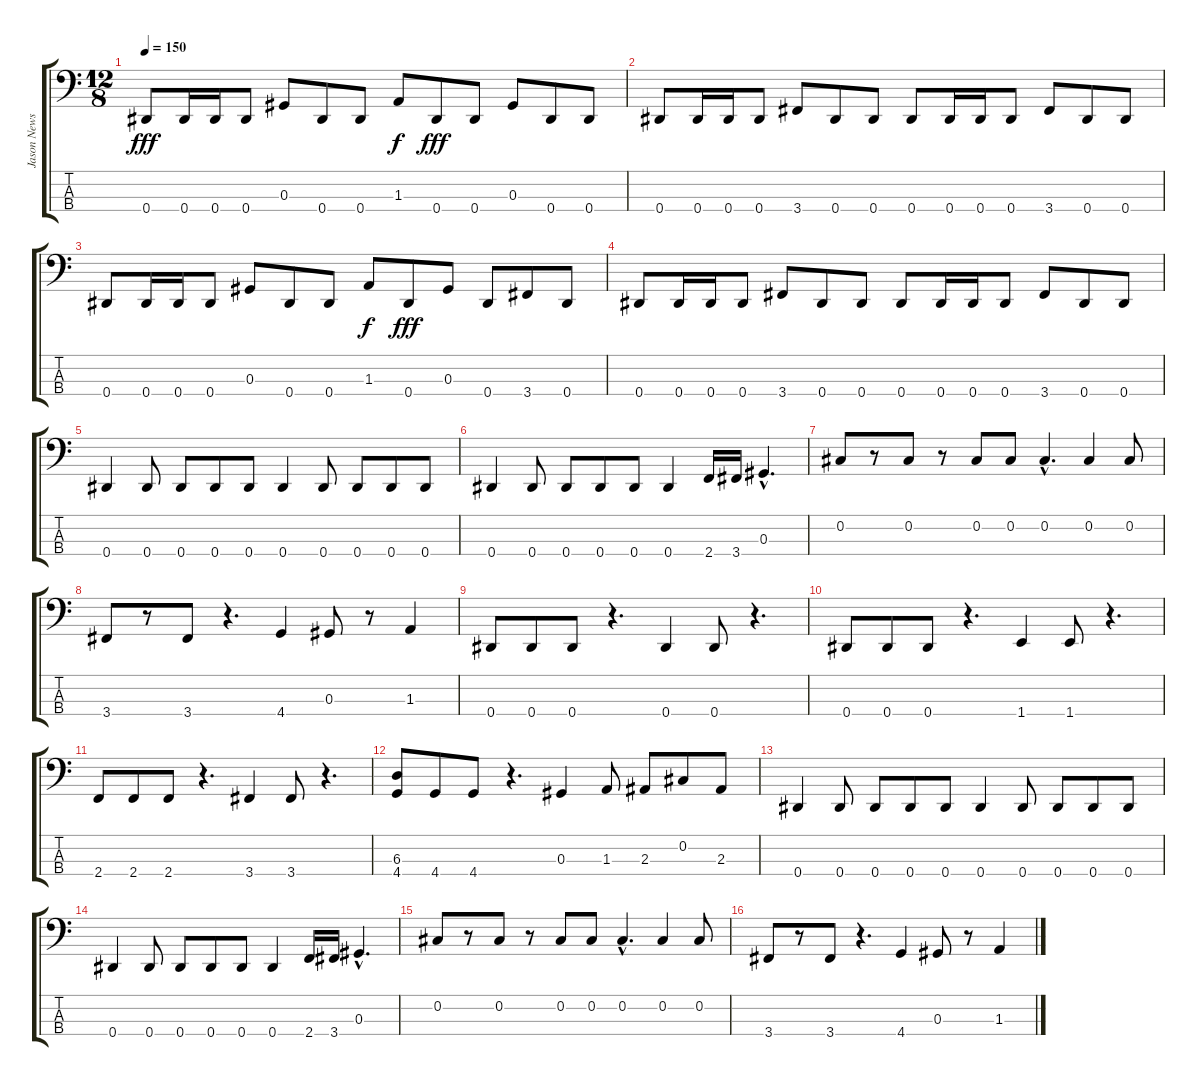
\track ("Jason Newsted (Bass)" "Jason News") {instrument electricbasspick}
\staff {score tabs}
\tuning (Gb2 Db2 Ab1 Eb1) {hide}
\ts (12 8)
\tempo 150
\clef f4
\ks c
0.4.8{dy fff} 0.4.16 0.4.16 0.4.8 0.3.8 0.4.8 0.4.8 1.3.8{dy f} 0.4.8{dy fff} 0.4.8 0.3.8 0.4.8 0.4.8 |
0.4.8 0.4.16 0.4.16 0.4.8 3.4.8 0.4.8 0.4.8 0.4.8 0.4.16 0.4.16 0.4.8 3.4.8 0.4.8 0.4.8 |
0.4.8 0.4.16 0.4.16 0.4.8 0.3.8 0.4.8 0.4.8 1.3.8{dy f} 0.4.8{dy fff} 0.3.8 0.4.8 3.4.8 0.4.8 |
0.4.8 0.4.16 0.4.16 0.4.8 3.4.8 0.4.8 0.4.8 0.4.8 0.4.16 0.4.16 0.4.8 3.4.8 0.4.8 0.4.8 |
0.4.4 0.4.8 0.4.8 0.4.8 0.4.8 0.4.4 0.4.8 0.4.8 0.4.8 0.4.8 |
0.4.4 0.4.8 0.4.8 0.4.8 0.4.8 0.4.4 2.4.16 3.4.16 0.3{hac}.4{d} |
0.2.8 r.8 0.2.8 r.8 0.2.8 0.2.8 0.2{hac}.4{d} 0.2.4 0.2.8 |
3.4.8 r.8 3.4.8 r.4{d} 4.4.4 0.3.8 r.8 1.3.4 |
0.4.8 0.4.8 0.4.8 r.4{d} 0.4.4 0.4.8 r.4{d} |
0.4.8 0.4.8 0.4.8 r.4{d} 1.4.4 1.4.8 r.4{d} |
2.4.8 2.4.8 2.4.8 r.4{d} 3.4.4 3.4.8 r.4{d} |
(6.3 4.4).8 4.4.8 4.4.8 r.4{d} 0.3.4 1.3.8 2.3.8 0.2.8 2.3.8 |
0.4.4 0.4.8 0.4.8 0.4.8 0.4.8 0.4.4 0.4.8 0.4.8 0.4.8 0.4.8 |
0.4.4 0.4.8 0.4.8 0.4.8 0.4.8 0.4.4 2.4.16 3.4.16 0.3{hac}.4{d} |
0.2.8 r.8 0.2.8 r.8 0.2.8 0.2.8 0.2{hac}.4{d} 0.2.4 0.2.8 |
3.4.8 r.8 3.4.8 r.4{d} 4.4.4 0.3.8 r.8 1.3.4
